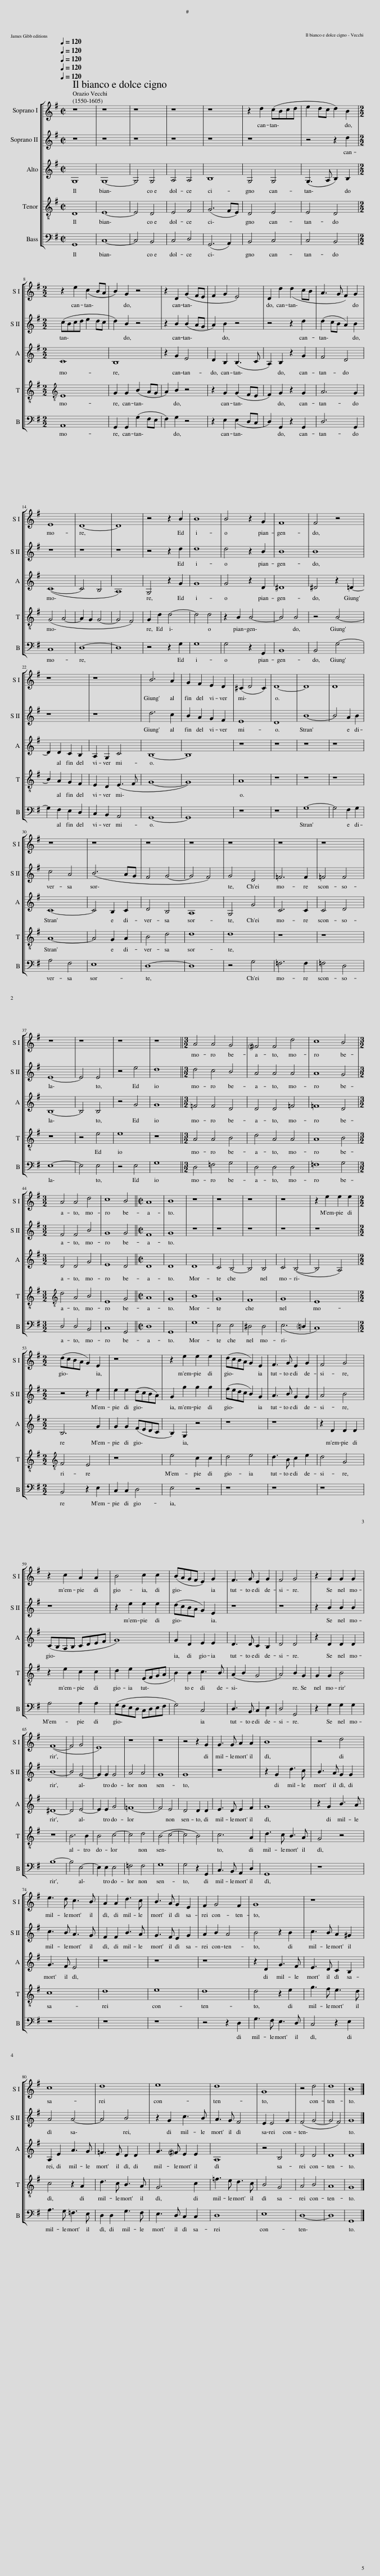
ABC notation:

X:1
%%score [ 1 2 3 4 5 ]
L:1/8
Q:1/4=120
M:2/2
I:linebreak $
K:G
V:1 treble
V:2 treble
V:3 treble
V:4 treble-8
V:5 bass
V:1
 z8 | z8 | z8 | z8 | z8 | %5
 z2 d2 (cBcd | e2 dc d2) B2 |$[M:2/2] z2 e2 (c2 BA | B2) G2 z4 | z2 D2 (G2 FE | %10
 F2 G2 E4) | D2 d2 (d2 cB | A3 G F2) G2 |$ E8 | D8- | %15
 D8 | z4 z2 B2 | B8 | B4 z2 G2 | F8 | %20
 F4 z4 |$ z8 | z8 | B6 A2 | G2 F2 E2 D2 | %25
 (^C2 D4 C2) | D8- | D8 | D8 |$ z8 | %30
 z8 | z8 | z8 | z8 | z8 | %35
 z8 |$ z8 | z8 | z8 | z8 || %40
[M:3/2] A4 A4 G4 | !courtesy!^F4 F4 d4 | c8 B4 |$[M:3/2] A4 A4 d4 | c8 B4 || %45
[M:2/2] A8 | B8 | z8 | z8 | z8 | %50
 z8 | z2 e2 e2 e2 |$[M:2/2] (dcBA G2) E2 | z8 | z2 e2 e2 e2 | %55
 (dcBA G2) E2 | F3 G E2 G2 | F4 G4 |$ z2 c2 A2 A2 | B4 c2 c2 | %60
 (BAGF E2) G2 | F3 G E2 G2 | F4 G4 | z2 G2 G2 G2 |$ (F8- | %65
 F4 G4 | E8) | z8 | z8 | z4 z2 G2 | %70
 G3 G A2 A2 | B8 | z4 d4 |$ e3 d c3 B | A2 A2 d3 c | %75
 B3 A G2 E2 | F2 G4 F2 | G8 | z8 |$ c8 | %80
 d8 | e8 | d8 | G8 | z4 d4 | %85
 d8 | B8 |] %87
V:2
 z8 | z8 | z8 | z8 | z8 | %5
 z8 | z4 z2 d2 |$[M:2/2] (cBcd e2 dc | d2) B2 z4 | z2 B2 (B2 AG | %10
 A2) B2 z4 | z4 z2 d2 | (d2 cB A2) B2 |$ z8 | z8 | %15
 z8 | z4 z2 d2 | d8 | d4 z2 B2 | B8 | %20
 B8 |$ z8 | z8 | d6 c2 | B2 A2 G2 F2 | %25
 E8 | D8 | B8- | B4 A2 B2 |$ c4 A4 | %30
 (B6 AG | F4 G4- | G4 F4) | G4 D4 | =F6 F2 | %35
 =F4 F4 |$ E8- | E4 E4 | z4 e4 | d8 || %40
[M:3/2] d4 c4 B4 | A4 A4 A4 | A8 G4 |$[M:3/2] F4 F4 B4 | G8 G4 || %45
[M:2/2] F8 | G8 | z8 | z8 | z8 | %50
 z8 | z8 |$[M:2/2] z4 z2 e2 | e2 e2 (dcBA) | G2 g2 g2 g2 | %55
 (fedc B2) G2 | A3 B G2 G2 | A4 B4 |$ z8 | z2 e2 e2 e2 | %60
 (dcBA G2) E2 | z8 | z8 | z2 B2 B2 B2 |$ B8- | %65
 B4 G4- | G2 G2 G4 | A4 A4 | G8 | G8 | %70
 z8 | z2 G2 d3 c | B3 A G2 G2 |$ c3 B A3 G | F2 F2 B3 A | %75
 G3 F E2 G2 | A2 B2 A4 | B4 z2 B2 | c3 B A2 ^G2 |$ A4 A4- | %80
 A4 B4 | z2 G2 c3 B | A3 G F4 | E2 E4 G2 | (F4 G4- | %85
 G4 F4) | G8 |] %87
V:3
 G,8 | G,8- | G,4 G,4 | A,4 A,4 | B,8 | %5
 G,4 G,4 | (G,3 A, B,2) B,2 |$[M:2/2] C8 | B,8 | z2 G2 E4 | %10
 D2 B,2 (B,3 C | A,2) B,2 z2 G2 | F4 D4 |$ (C8- | C4 B,4 | %15
 A,8) | G,4 z2 G2 | G8 | G4 z2 D2 | ^D8 | %20
 ^D4 z2 =D2- |$ D2 D2 C2 B,2 | A,2 G,2 C4 | B,8- | B,8 | %25
 z8 | z8 | z8 | z8 |$ C8- | %30
 C4 B,2 C2 | D4 B,4 | A,8 | G,4 G4 | C6 C2 | %35
 C4 D4 |$ B,8- | B,4 B,4 | z4 G4 | G8 || %40
[M:3/2] =F4 F4 D4 | D4 D4 =F4 | =F8 D4 |$[M:3/2] D4 D4 G4 | E8 D4 || %45
[M:2/2] D8 | D8 | D8 | C4 B,4- | B,4 B,4 | %50
 C4 (B,4- | B,4 A,4) |$[M:2/2] B,6 G2 | G2 G2 (FEDC | B,2) G,2 z4 | %55
 z8 | z8 | z2 D2 D2 D2 |$ (CB,A,B, CDEF | G8) | %60
 G2 D2 E2 E2 | D3 D C2 B,2 | D4 D4 | z2 D2 D2 D2 |$ ^D8- | %65
 D4 E4- | E2 E2 G4 | =F8- | F4 E4 | D4 D2 D2 | %70
 E3 D E2 F2 | G8 | z2 G2 B3 A |$ G3 F E4 | z8 | %75
 z8 | z8 | z2 D2 G3 F | E3 D C2 B,2 |$ A,2 E2 A3 G | %80
 =F3 E D2 D2 | G3 !courtesy!^F E2 E2 | A,8 | z4 B,4 | D4 D4 | %85
 D8 | D8 |] %87
V:4
 D8 | E8- | E4 D4 | E4 F4 | (G6 FE) | %5
 D4 E4 | E4 D4 |$[M:2/2][K:treble-8] E8 | G2 G2 (B2 AG | A2) B2 z4 | %10
 z2 G2 (G2 FE | F2) G2 z2 G2 | A6 G2 |$ (G4 A4- | A2 G2 G4- | %15
 G4 F4) | G2 d2 d4- | d4 d4 | z2 B2 B4- | B4 B4 | %20
 z4 B4- |$ B2 A2 G2 F2 | E2 D2 (E3 F | G8- | G8) | %25
 A8 | z8 | z8 | z8 |$ A8- | %30
 A4 G2 A2 | B4 d4 | d8 | d8 | z8 | %35
 z8 |$ z8 | z4 e4 | e8 | z8 || %40
[M:3/2] A4 A4 B4 | d4 A4 A4 | A8 B4 |$[M:3/2][K:treble-8] d4 A4 B4 | E8 G4 || %45
[M:2/2] A8 | G8 | B8 | G8 | F8 | %50
 G8 | E8 |$[M:2/2][K:treble-8] F4 E4 | z8 | e4 c2 c2 | %55
 d4 e4 | d3 B c2 e2 | d4 G4 |$ z2 e2 c2 c2 | d2 e2 (EFGA | %60
 B2) B2 c3 B | (A2 B2 G4 | A4) B2 G2 | G2 G2 B4 |$ z8 | %65
 B6 B2 | B4 c4- | c4 d4 | (B4 c4- | c4 B4) | %70
 c6 A2 | d3 c B3 A | G4 z4 |$ c8 | d8 | %75
 e8 | d8 | d4 z2 e2 | g3 f e3 d |$ c4 z2 A2 | %80
 d3 c B3 A | G6 c2 | =f3 e d3 c | B4 G4 | A4 B4 | %85
 A8 | G8 |] %87
V:5
 G,,8 | C,8- | C,4 B,,4 | C,4 D,4 | (G,,6 A,,2) | %5
 B,,4 C,4 | C,4 B,,4 |$[M:2/2] A,,8 | G,,2 G,,2 (G,2 F,E, | F,2) G,2 z4 | %10
 z2 E,2 (E,2 D,C, | D,2) G,,2 z2 G,,2 | D,6 G,,2 |$ C,8 | D,8- | %15
 D,8 | z4 z2 G,2 | G,8 | G,4 z2 G,,2 | B,,8 | %20
 B,,4 G,4- |$ G,2 F,2 E,2 D,2 | C,2 B,,2 A,,4 | G,,8- | G,,8 | %25
 z8 | z8 | G,8- | G,4 F,2 G,2 |$ A,4 F,4 | %30
 E,8 | D,8- | D,8 | z4 G,4 | =F,6 F,2 | %35
 =F,4 D,4 |$ E,8- | E,4 E,4 | z4 E,4 | G,8 || %40
[M:3/2] D,4 =F,4 G,4 | D,4 D,4 D,4 | =F,8 G,4 |$[M:3/2] D,4 D,4 B,,4 | C,8 G,,4 || %45
[M:2/2] D,8 | G,,8 | G,8 | E,4 E,4 | ^D,4 D,4 | %50
 (E,6 !courtesy!=D,2 | C,8) |$[M:2/2] B,,4 z2 E,2 | C,2 C,2 D,4 | E,4 z4 | %55
 z8 | z8 | z8 |$ A,4 A,2 A,2 | (G,F,E,D, C,D,E,F, | %60
 G,4) C,4 | D,3 B,, C,2 E,2 | D,4 G,,4 | z2 G,2 G,2 G,2 |$ B,8- | %65
 B,4 E,4- | E,2 E,2 E,4 | =F,4 F,4 | G,8 | G,4 z2 G,,2 | %70
 C,3 B,, A,,2 D,2 | G,,8 | z8 |$ z8 | z8 | %75
 z8 | z4 z2 D,2 | G,3 F, E,3 D, | C,4 z2 E,2 |$ A,3 G, =F,3 E, | %80
 D,2 D,2 G,3 F, | E,3 D, C,2 C,2 | D,8 | E,8 | D,8- | %85
 D,8 | G,,8 |] %87
